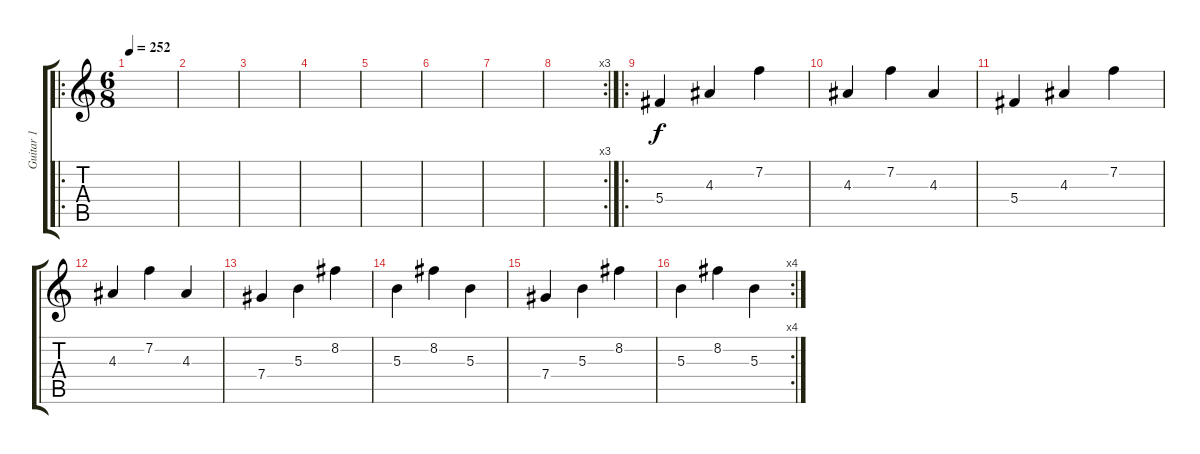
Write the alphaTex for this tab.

\track ("Guitar 1" "Guitar 1") {instrument electricguitarclean}
\staff {score tabs}
\tuning (Eb4 Bb3 Gb3 Db3 Ab2 Eb2) {hide}
\ro
\ts (6 8)
\tempo 252
\clef g2
\ks c
|
|
|
|
|
|
|
\rc 3
|
\ro
5.4.4 4.3.4 7.2.4 |
4.3.4 7.2.4 4.3.4 |
5.4.4 4.3.4 7.2.4 |
4.3.4 7.2.4 4.3.4 |
7.4.4 5.3.4 8.2.4 |
5.3.4 8.2.4 5.3.4 |
7.4.4 5.3.4 8.2.4 |
\rc 4
5.3.4 8.2.4 5.3.4
